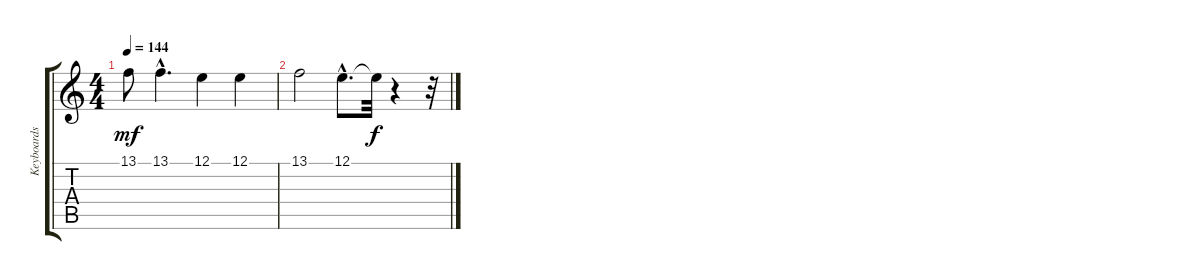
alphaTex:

\track ("Keyboards" "Keyboards") {instrument percussiveorgan}
\staff {score tabs}
\tuning (E4 B3 G3 D3 A2 E2) {hide}
\ts (4 4)
\tempo 144
\clef g2
\ks c
13.1.8{dy mf} 13.1{hac}.4{d} 12.1.4 12.1.4 |
13.1.2 12.1{hac}.8{d} 12.1{t}.32{dy f} r.4 r.32
